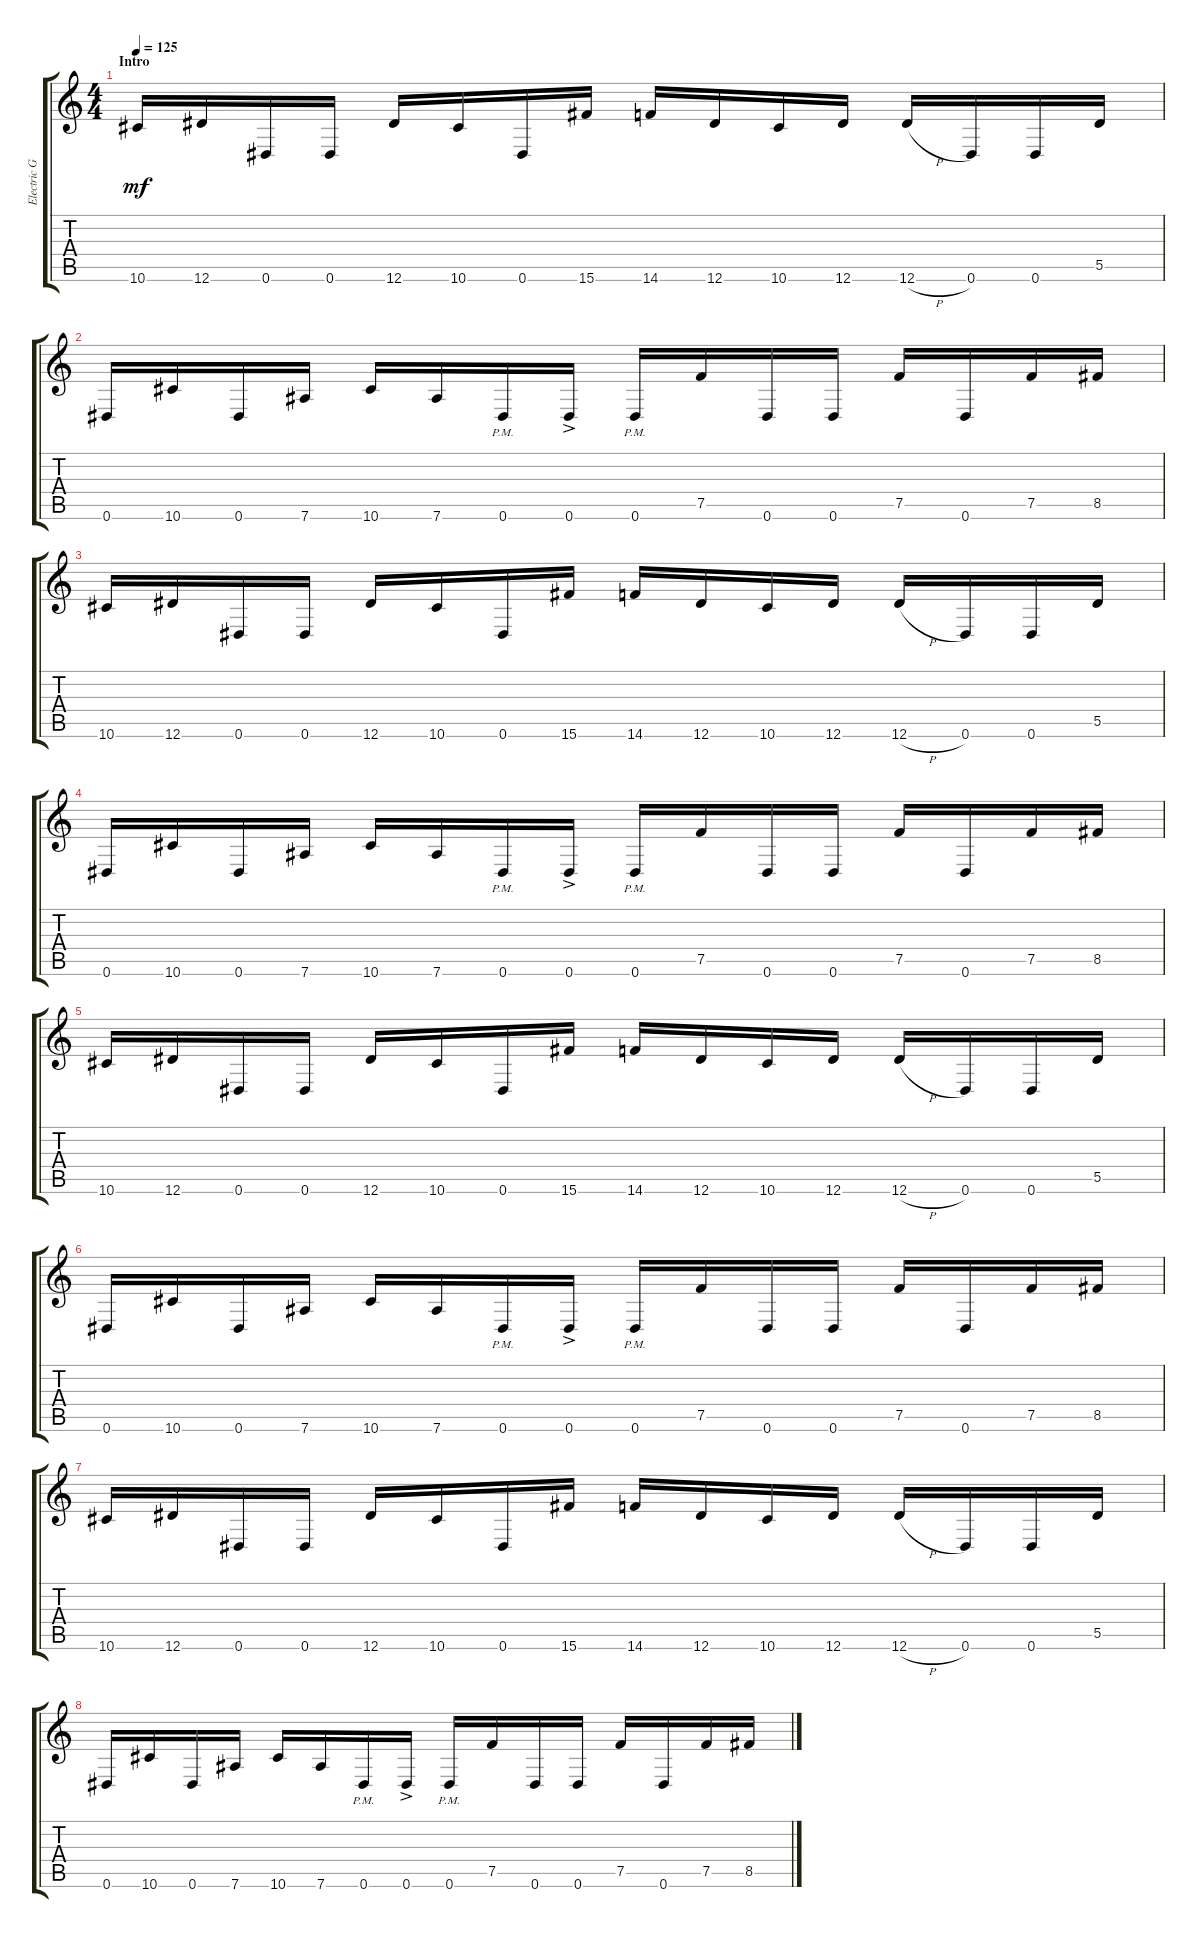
\track ("Electric Guitar" "Electric G") {instrument distortionguitar}
\staff {score tabs}
\tuning (F4 C4 Ab3 Eb3 Bb2 Eb2) {hide}
\ts (4 4)
\section ("" "Intro")
\tempo 125
\clef g2
\ks c
10.6.16{dy mf instrument distortionguitar} 12.6.16 0.6.16 0.6.16 12.6.16 10.6.16 0.6.16 15.6.16 14.6.16 12.6.16 10.6.16 12.6.16 12.6{h}.16 0.6.16 0.6.16 5.5.16 |
0.6.16 10.6.16 0.6.16 7.6.16 10.6.16 7.6.16 0.6{pm}.16 0.6{ac}.16 0.6{pm}.16 7.5.16 0.6.16 0.6.16 7.5.16 0.6.16 7.5.16 8.5.16 |
10.6.16 12.6.16 0.6.16 0.6.16 12.6.16 10.6.16 0.6.16 15.6.16 14.6.16 12.6.16 10.6.16 12.6.16 12.6{h}.16 0.6.16 0.6.16 5.5.16 |
0.6.16 10.6.16 0.6.16 7.6.16 10.6.16 7.6.16 0.6{pm}.16 0.6{ac}.16 0.6{pm}.16 7.5.16 0.6.16 0.6.16 7.5.16 0.6.16 7.5.16 8.5.16 |
10.6.16 12.6.16 0.6.16 0.6.16 12.6.16 10.6.16 0.6.16 15.6.16 14.6.16 12.6.16 10.6.16 12.6.16 12.6{h}.16 0.6.16 0.6.16 5.5.16 |
0.6.16 10.6.16 0.6.16 7.6.16 10.6.16 7.6.16 0.6{pm}.16 0.6{ac}.16 0.6{pm}.16 7.5.16 0.6.16 0.6.16 7.5.16 0.6.16 7.5.16 8.5.16 |
10.6.16 12.6.16 0.6.16 0.6.16 12.6.16 10.6.16 0.6.16 15.6.16 14.6.16 12.6.16 10.6.16 12.6.16 12.6{h}.16 0.6.16 0.6.16 5.5.16 |
0.6.16 10.6.16 0.6.16 7.6.16 10.6.16 7.6.16 0.6{pm}.16 0.6{ac}.16 0.6{pm}.16 7.5.16 0.6.16 0.6.16 7.5.16 0.6.16 7.5.16 8.5.16
